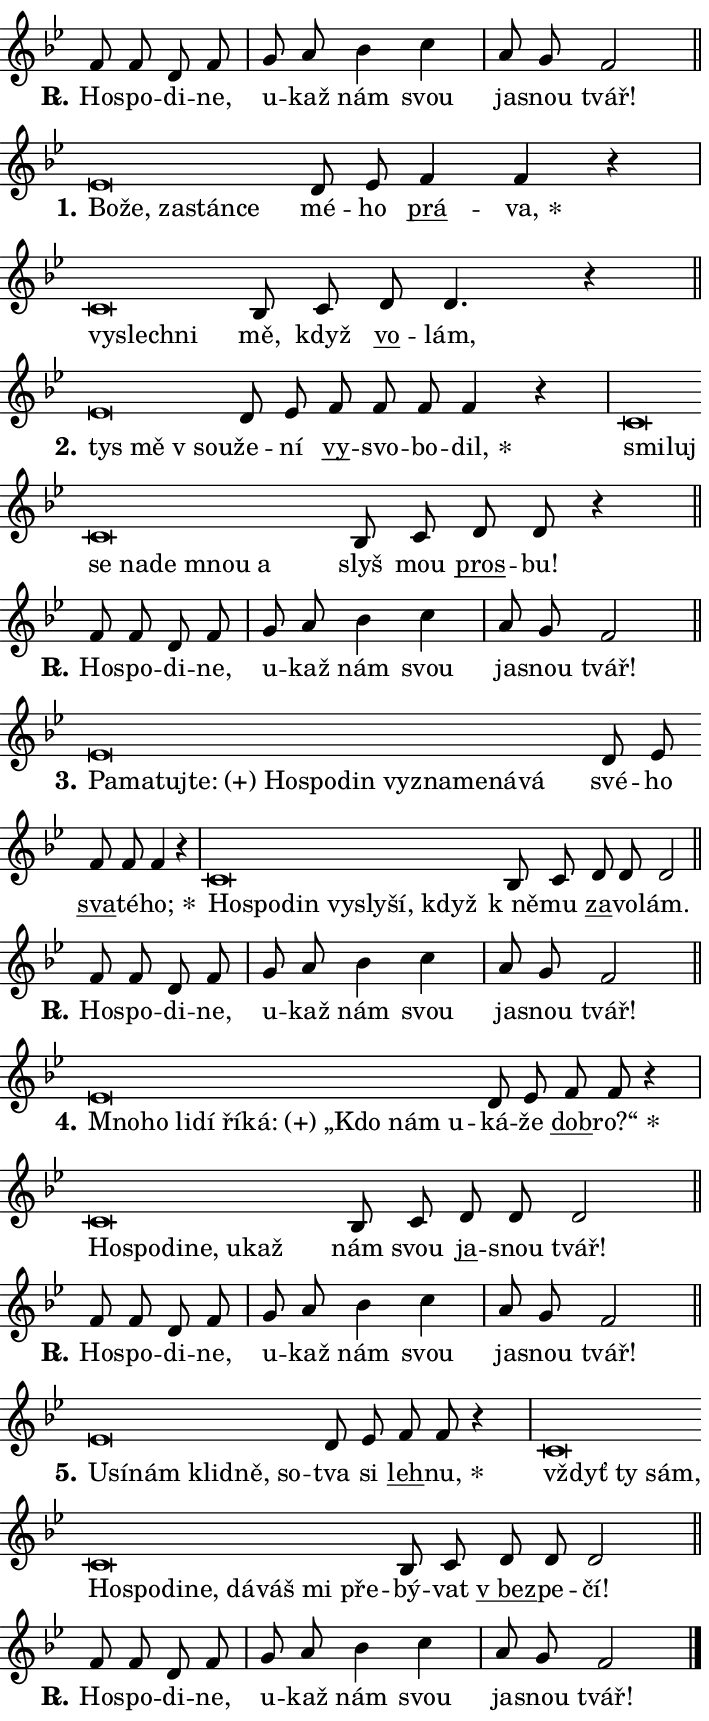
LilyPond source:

\version "2.24.0"
\header { tagline = "" }
\paper {
  indent = 0\cm
  top-margin = 0\cm
  right-margin = 0.13\cm % to fit lyric hyphens
  bottom-margin = 0\cm
  left-margin = 0\cm
  paper-width = 12\cm
  page-breaking = #ly:one-page-breaking
  system-system-spacing.basic-distance = #11
  score-system-spacing.basic-distance = #11
  ragged-last = ##f
}


%% Author: Thomas Morley
%% https://lists.gnu.org/archive/html/lilypond-user/2020-05/msg00002.html
#(define (line-position grob)
"Returns position of @var[grob} in current system:
   @code{'start}, if at first time-step
   @code{'end}, if at last time-step
   @code{'middle} otherwise
"
  (let* ((col (ly:item-get-column grob))
         (ln (ly:grob-object col 'left-neighbor))
         (rn (ly:grob-object col 'right-neighbor))
         (col-to-check-left (if (ly:grob? ln) ln col))
         (col-to-check-right (if (ly:grob? rn) rn col))
         (break-dir-left
           (and
             (ly:grob-property col-to-check-left 'non-musical #f)
             (ly:item-break-dir col-to-check-left)))
         (break-dir-right
           (and
             (ly:grob-property col-to-check-right 'non-musical #f)
             (ly:item-break-dir col-to-check-right))))
        (cond ((eqv? 1 break-dir-left) 'start)
              ((eqv? -1 break-dir-right) 'end)
              (else 'middle))))

#(define (tranparent-at-line-position vctor)
  (lambda (grob)
  "Relying on @code{line-position} select the relevant enry from @var{vctor}.
Used to determine transparency,"
    (case (line-position grob)
      ((end) (not (vector-ref vctor 0)))
      ((middle) (not (vector-ref vctor 1)))
      ((start) (not (vector-ref vctor 2))))))

noteHeadBreakVisibility =
#(define-music-function (break-visibility)(vector?)
"Makes @code{NoteHead}s transparent relying on @var{break-visibility}"
#{
  \override NoteHead.transparent =
    #(tranparent-at-line-position break-visibility)
#})

#(define delete-ledgers-for-transparent-note-heads
  (lambda (grob)
    "Reads whether a @code{NoteHead} is transparent.
If so this @code{NoteHead} is removed from @code{'note-heads} from
@var{grob}, which is supposed to be @code{LedgerLineSpanner}.
As a result ledgers are not printed for this @code{NoteHead}"
    (let* ((nhds-array (ly:grob-object grob 'note-heads))
           (nhds-list
             (if (ly:grob-array? nhds-array)
                 (ly:grob-array->list nhds-array)
                 '()))
           ;; Relies on the transparent-property being done before
           ;; Staff.LedgerLineSpanner.after-line-breaking is executed.
           ;; This is fragile ...
           (to-keep
             (remove
               (lambda (nhd)
                 (ly:grob-property nhd 'transparent #f))
               nhds-list)))
      ;; TODO find a better method to iterate over grob-arrays, similiar
      ;; to filter/remove etc for lists
      ;; For now rebuilt from scratch
      (set! (ly:grob-object grob 'note-heads)  '())
      (for-each
        (lambda (nhd)
          (ly:pointer-group-interface::add-grob grob 'note-heads nhd))
        to-keep))))

squashNotes = {
  \override NoteHead.X-extent = #'(-0.2 . 0.2)
  \override NoteHead.Y-extent = #'(-0.75 . 0)
  \override NoteHead.stencil =
    #(lambda (grob)
       (let ((pos (ly:grob-property grob 'staff-position)))
         (begin
           (if (< pos -7) (display "ERROR: Lower brevis then expected\n") (display ""))
           (if (<= pos -6) ly:text-interface::print ly:note-head::print))))
}
unSquashNotes = {
  \revert NoteHead.X-extent
  \revert NoteHead.Y-extent
  \revert NoteHead.stencil
}

hideNotes = \noteHeadBreakVisibility #begin-of-line-visible
unHideNotes = \noteHeadBreakVisibility #all-visible

% work-around for resetting accidentals
% https://lilypond.org/doc/v2.23/Documentation/notation/displaying-rhythms#unmetered-music
cadenzaMeasure = {
  \cadenzaOff
  \partial 1024 s1024
  \cadenzaOn
}

#(define-markup-command (accent layout props text) (markup?)
  "Underline accented syllable"
  (interpret-markup layout props
    #{\markup \override #'(offset . 4.3) \underline { #text }#}))

responsum = \markup \concat {
  "R" \hspace #-1.05 \path #0.1 #'((moveto 0 0.07) (lineto 0.9 0.8)) \hspace #0.05 "."
}

spaceSize = #0.6828661417322834 % exact space size for TeX Gyre Schola

\layout {
  \context {
    \Staff
    \remove "Time_signature_engraver"
    \override LedgerLineSpanner.after-line-breaking = #delete-ledgers-for-transparent-note-heads
  }
  \context {
    \Lyrics {
      \override LyricSpace.minimum-distance = \spaceSize
      \override LyricText.font-name = #"TeX Gyre Schola"
      \override LyricText.font-size = 1
      \override StanzaNumber.font-name = #"TeX Gyre Schola Bold"
      \override StanzaNumber.font-size = 1
    }
  }
  \context {
    \Score 
    \override NoteHead.text =
      #(lambda (grob) 
        (let ((pos (ly:grob-property grob 'staff-position)))
          #{\markup {
            \combine
              \halign #-0.55 \raise #(if (= pos -6) 0 0.5) \override #'(thickness . 2) \draw-line #'(3.2 . 0)
              \musicglyph "noteheads.sM1"
          }#}))
  }
}

% magnetic-lyrics.ily
%
%   written by
%     Jean Abou Samra <jean@abou-samra.fr>
%     Werner Lemberg <wl@gnu.org>
%
%   adapted by
%     Jiri Hon <jiri.hon@gmail.com>
%
% Version 2022-Apr-15

% https://www.mail-archive.com/lilypond-user@gnu.org/msg149350.html

#(define (Left_hyphen_pointer_engraver context)
   "Collect syllable-hyphen-syllable occurrences in lyrics and store
them in properties.  This engraver only looks to the left.  For
example, if the lyrics input is @code{foo -- bar}, it does the
following.

@itemize @bullet
@item
Set the @code{text} property of the @code{LyricHyphen} grob between
@q{foo} and @q{bar} to @code{foo}.

@item
Set the @code{left-hyphen} property of the @code{LyricText} grob with
text @q{foo} to the @code{LyricHyphen} grob between @q{foo} and
@q{bar}.
@end itemize

Use this auxiliary engraver in combination with the
@code{lyric-@/text::@/apply-@/magnetic-@/offset!} hook."
   (let ((hyphen #f)
         (text #f))
     (make-engraver
      (acknowledgers
       ((lyric-syllable-interface engraver grob source-engraver)
        (set! text grob)))
      (end-acknowledgers
       ((lyric-hyphen-interface engraver grob source-engraver)
        ;(when (not (grob::has-interface grob 'lyric-space-interface))
          (set! hyphen grob)));)
      ((stop-translation-timestep engraver)
       (when (and text hyphen)
         (ly:grob-set-object! text 'left-hyphen hyphen))
       (set! text #f)
       (set! hyphen #f)))))

#(define (lyric-text::apply-magnetic-offset! grob)
   "If the space between two syllables is less than the value in
property @code{LyricText@/.details@/.squash-threshold}, move the right
syllable to the left so that it gets concatenated with the left
syllable.

Use this function as a hook for
@code{LyricText@/.after-@/line-@/breaking} if the
@code{Left_@/hyphen_@/pointer_@/engraver} is active."
   (let ((hyphen (ly:grob-object grob 'left-hyphen #f)))
     (when hyphen
       (let ((left-text (ly:spanner-bound hyphen LEFT)))
         (when (grob::has-interface left-text 'lyric-syllable-interface)
           (let* ((common (ly:grob-common-refpoint grob left-text X))
                  (this-x-ext (ly:grob-extent grob common X))
                  (left-x-ext
                   (begin
                     ;; Trigger magnetism for left-text.
                     (ly:grob-property left-text 'after-line-breaking)
                     (ly:grob-extent left-text common X)))
                  ;; `delta` is the gap width between two syllables.
                  (delta (- (interval-start this-x-ext)
                            (interval-end left-x-ext)))
                  (details (ly:grob-property grob 'details))
                  (threshold (assoc-get 'squash-threshold details 0.2)))
             (when (< delta threshold)
               (let* (;; We have to manipulate the input text so that
                      ;; ligatures crossing syllable boundaries are not
                      ;; disabled.  For languages based on the Latin
                      ;; script this is essentially a beautification.
                      ;; However, for non-Western scripts it can be a
                      ;; necessity.
                      (lt (ly:grob-property left-text 'text))
                      (rt (ly:grob-property grob 'text))
                      (is-space (grob::has-interface hyphen 'lyric-space-interface))
                      (space (if is-space " " ""))
                      (extra-delta (if is-space spaceSize 0))
                      ;; Append new syllable.
                      (ltrt-space (if (and (string? lt) (string? rt))
                                (string-append lt space rt)
                                (make-concat-markup (list lt space rt))))
                      ;; Right-align `ltrt` to the right side.
                      (ltrt-space-markup (grob-interpret-markup
                               grob
                               (make-translate-markup
                                (cons (interval-length this-x-ext) 0)
                                (make-right-align-markup ltrt-space)))))
                 (begin
                   ;; Don't print `left-text`.
                   (ly:grob-set-property! left-text 'stencil #f)
                   ;; Set text and stencil (which holds all collected
                   ;; syllables so far) and shift it to the left.
                   (ly:grob-set-property! grob 'text ltrt-space)
                   (ly:grob-set-property! grob 'stencil ltrt-space-markup)
                   (ly:grob-translate-axis! grob (- (- delta extra-delta)) X))))))))))


#(define (lyric-hyphen::displace-bounds-first grob)
   ;; Make very sure this callback isn't triggered too early.
   (let ((left (ly:spanner-bound grob LEFT))
         (right (ly:spanner-bound grob RIGHT)))
     (ly:grob-property left 'after-line-breaking)
     (ly:grob-property right 'after-line-breaking)
     (ly:lyric-hyphen::print grob)))

squashThreshold = #0.4

\layout {
  \context {
    \Lyrics
    \consists #Left_hyphen_pointer_engraver
    \override LyricText.after-line-breaking =
      #lyric-text::apply-magnetic-offset!
    \override LyricHyphen.stencil = #lyric-hyphen::displace-bounds-first
    \override LyricText.details.squash-threshold = \squashThreshold
    \override LyricHyphen.minimum-distance = 0
    \override LyricHyphen.minimum-length = \squashThreshold
  }
}

squashText = \override LyricText.details.squash-threshold = 9999
unSquashText = \override LyricText.details.squash-threshold = \squashThreshold

leftText = \override LyricText.self-alignment-X = #LEFT
unLeftText = \revert LyricText.self-alignment-X

starOffset = #(lambda (grob) 
                (let ((x_offset (ly:self-alignment-interface::aligned-on-x-parent grob)))
                  (if (= x_offset 0) 0 (+ x_offset 1.2))))

star = #(define-music-function (syllable)(string?)
"Append star separator at the end of a syllable"
#{
  \once \override LyricText.X-offset = #starOffset
  \lyricmode { \markup {
    #syllable
    \override #'((font-name . "TeX Gyre Schola Bold")) \hspace #0.2 \lower #0.65 \larger "*"
  } }
#})

starAccent = #(define-music-function (syllable)(string?)
"Append star separator at the end of a syllable and make accent"
#{
  \once \override LyricText.X-offset = #starOffset
  \lyricmode { \markup {
    \accent #syllable
    \override #'((font-name . "TeX Gyre Schola Bold")) \hspace #0.2 \lower #0.65 \larger "*"
  } }
#})

breath = #(define-music-function (syllable)(string?)
"Append breathing indicator at the end of a syllable"
#{
  \lyricmode { \markup { #syllable "+" } }
#})

optionalBreath = #(define-music-function (syllable)(string?)
"Append optional breathing indicator at the end of a syllable"
#{
  \lyricmode { \markup { #syllable "(+)" } }
#})


\score {
    <<
        \new Voice = "melody" { \cadenzaOn \key bes \major \relative { f'8 f d f \cadenzaMeasure \bar "|" g a bes4 c \cadenzaMeasure \bar "|" a8 g f2 \cadenzaMeasure \bar "||" \break } }
        \new Lyrics \lyricsto "melody" { \lyricmode { \set stanza = \responsum
Ho -- spo -- di -- ne, u -- kaž nám svou ja -- snou tvář! } }
    >>
    \layout {}
}

\score {
    <<
        \new Voice = "melody" { \cadenzaOn \key bes \major \relative { \squashNotes es'\breve*1/16 \hideNotes \breve*1/16 \bar "" \breve*1/16 \bar "" \breve*1/16 \breve*1/16 \bar "" \unHideNotes \unSquashNotes d8 es \bar "" f4 f4 r \cadenzaMeasure \bar "|" \squashNotes c\breve*1/16 \hideNotes \breve*1/16 \breve*1/16 \bar "" \unHideNotes \unSquashNotes bes8 c \bar "" d d4. r4 \cadenzaMeasure \bar "||" \break } }
        \new Lyrics \lyricsto "melody" { \lyricmode { \set stanza = "1."
\leftText Bo -- \squashText že, za -- stán -- ce \unLeftText \unSquashText mé -- ho \markup \accent prá -- \star va, \leftText vy -- \squashText slech -- ni \unLeftText \unSquashText mě, když \markup \accent vo -- lám, } }
    >>
    \layout {}
}

\score {
    <<
        \new Voice = "melody" { \cadenzaOn \key bes \major \relative { \squashNotes es'\breve*1/16 \hideNotes \breve*1/16 \breve*1/16 \bar "" \unHideNotes \unSquashNotes d8 es \bar "" f f f f4 r \cadenzaMeasure \bar "|" \squashNotes c\breve*1/16 \hideNotes \breve*1/16 \bar "" \breve*1/16 \bar "" \breve*1/16 \bar "" \breve*1/16 \bar "" \breve*1/16 \breve*1/16 \bar "" \unHideNotes \unSquashNotes bes8 c \bar "" d d r4 \cadenzaMeasure \bar "||" \break } }
        \new Lyrics \lyricsto "melody" { \lyricmode { \set stanza = "2."
\leftText tys \squashText mě "v sou" -- \unLeftText \unSquashText že -- ní \markup \accent vy -- svo -- bo -- \star dil, \leftText smi -- \squashText luj se na -- de mnou a \unLeftText \unSquashText slyš mou \markup \accent pros -- bu! } }
    >>
    \layout {}
}

\score {
    <<
        \new Voice = "melody" { \cadenzaOn \key bes \major \relative { f'8 f d f \cadenzaMeasure \bar "|" g a bes4 c \cadenzaMeasure \bar "|" a8 g f2 \cadenzaMeasure \bar "||" \break } }
        \new Lyrics \lyricsto "melody" { \lyricmode { \set stanza = \responsum
Ho -- spo -- di -- ne, u -- kaž nám svou ja -- snou tvář! } }
    >>
    \layout {}
}

\score {
    <<
        \new Voice = "melody" { \cadenzaOn \key bes \major \relative { \squashNotes es'\breve*1/16 \hideNotes \breve*1/16 \bar "" \breve*1/16 \bar "" \breve*1/16 \bar "" \breve*1/16 \bar "" \breve*1/16 \bar "" \breve*1/16 \bar "" \breve*1/16 \bar "" \breve*1/16 \bar "" \breve*1/16 \bar "" \breve*1/16 \breve*1/16 \bar "" \unHideNotes \unSquashNotes d8 es \bar "" f f f4 r \cadenzaMeasure \bar "|" \squashNotes c\breve*1/16 \hideNotes \breve*1/16 \bar "" \breve*1/16 \bar "" \breve*1/16 \bar "" \breve*1/16 \bar "" \breve*1/16 \breve*1/16 \bar "" \unHideNotes \unSquashNotes bes8 c \bar "" d d d2 \cadenzaMeasure \bar "||" \break } }
        \new Lyrics \lyricsto "melody" { \lyricmode { \set stanza = "3."
\leftText Pa -- \squashText ma -- tuj -- \optionalBreath te: Ho -- spo -- din vy -- zna -- me -- ná -- vá \unLeftText \unSquashText své -- ho \markup \accent sva -- té -- \star ho; \leftText Ho -- \squashText spo -- din vy -- sly -- ší, když \unLeftText \unSquashText "k ně" -- mu \markup \accent za -- vo -- lám. } }
    >>
    \layout {}
}

\score {
    <<
        \new Voice = "melody" { \cadenzaOn \key bes \major \relative { f'8 f d f \cadenzaMeasure \bar "|" g a bes4 c \cadenzaMeasure \bar "|" a8 g f2 \cadenzaMeasure \bar "||" \break } }
        \new Lyrics \lyricsto "melody" { \lyricmode { \set stanza = \responsum
Ho -- spo -- di -- ne, u -- kaž nám svou ja -- snou tvář! } }
    >>
    \layout {}
}

\score {
    <<
        \new Voice = "melody" { \cadenzaOn \key bes \major \relative { \squashNotes es'\breve*1/16 \hideNotes \breve*1/16 \bar "" \breve*1/16 \bar "" \breve*1/16 \bar "" \breve*1/16 \bar "" \breve*1/16 \bar "" \breve*1/16 \bar "" \breve*1/16 \breve*1/16 \bar "" \unHideNotes \unSquashNotes d8 es \bar "" f f r4 \cadenzaMeasure \bar "|" \squashNotes c\breve*1/16 \hideNotes \breve*1/16 \bar "" \breve*1/16 \bar "" \breve*1/16 \bar "" \breve*1/16 \breve*1/16 \bar "" \unHideNotes \unSquashNotes bes8 c \bar "" d d d2 \cadenzaMeasure \bar "||" \break } }
        \new Lyrics \lyricsto "melody" { \lyricmode { \set stanza = "4."
\leftText Mno -- \squashText ho li -- dí ří -- \optionalBreath ká: „Kdo nám u -- \unLeftText \unSquashText ká -- že \markup \accent dob -- \star ro?“ \leftText Ho -- \squashText spo -- di -- ne, u -- kaž \unLeftText \unSquashText nám svou \markup \accent ja -- snou tvář! } }
    >>
    \layout {}
}

\score {
    <<
        \new Voice = "melody" { \cadenzaOn \key bes \major \relative { f'8 f d f \cadenzaMeasure \bar "|" g a bes4 c \cadenzaMeasure \bar "|" a8 g f2 \cadenzaMeasure \bar "||" \break } }
        \new Lyrics \lyricsto "melody" { \lyricmode { \set stanza = \responsum
Ho -- spo -- di -- ne, u -- kaž nám svou ja -- snou tvář! } }
    >>
    \layout {}
}

\score {
    <<
        \new Voice = "melody" { \cadenzaOn \key bes \major \relative { \squashNotes es'\breve*1/16 \hideNotes \breve*1/16 \bar "" \breve*1/16 \bar "" \breve*1/16 \bar "" \breve*1/16 \breve*1/16 \bar "" \unHideNotes \unSquashNotes d8 es \bar "" f f r4 \cadenzaMeasure \bar "|" \squashNotes c\breve*1/16 \hideNotes \breve*1/16 \bar "" \breve*1/16 \bar "" \breve*1/16 \bar "" \breve*1/16 \bar "" \breve*1/16 \bar "" \breve*1/16 \bar "" \breve*1/16 \bar "" \breve*1/16 \bar "" \breve*1/16 \breve*1/16 \bar "" \unHideNotes \unSquashNotes bes8 c \bar "" d d d2 \cadenzaMeasure \bar "||" \break } }
        \new Lyrics \lyricsto "melody" { \lyricmode { \set stanza = "5."
\leftText U -- \squashText sí -- nám klid -- ně, so -- \unLeftText \unSquashText tva si \markup \accent leh -- \star nu, \leftText vždyť \squashText ty sám, Ho -- spo -- di -- ne, dá -- váš mi pře -- \unLeftText \unSquashText bý -- vat \markup \accent "v bez" -- pe -- čí! } }
    >>
    \layout {}
}

\score {
    <<
        \new Voice = "melody" { \cadenzaOn \key bes \major \relative { f'8 f d f \cadenzaMeasure \bar "|" g a bes4 c \cadenzaMeasure \bar "|" a8 g f2 \cadenzaMeasure \bar "||" \break } \bar "|." }
        \new Lyrics \lyricsto "melody" { \lyricmode { \set stanza = \responsum
Ho -- spo -- di -- ne, u -- kaž nám svou ja -- snou tvář! } }
    >>
    \layout {}
}
